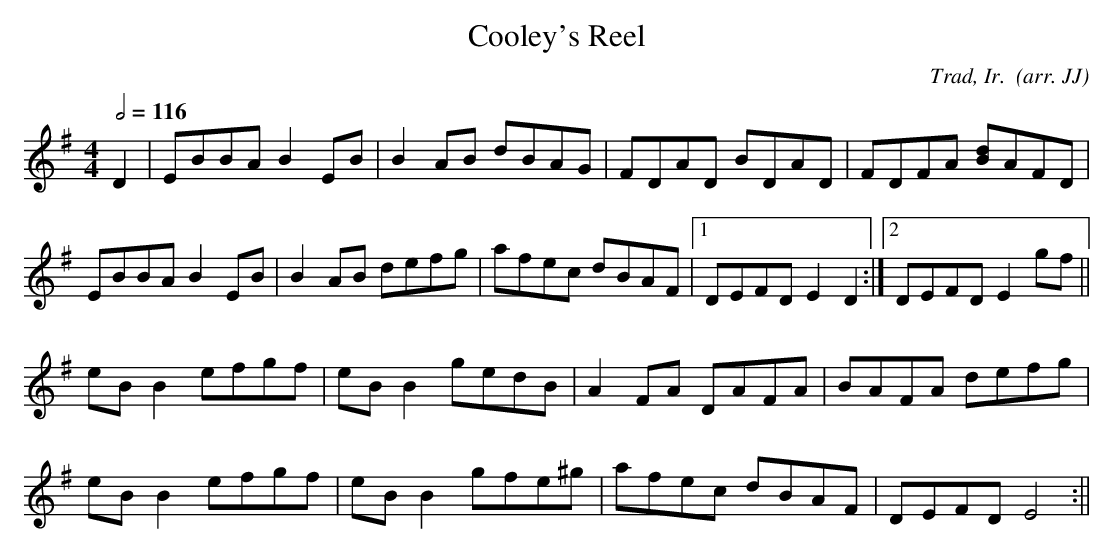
X:1
T:Cooley's Reel
C:Trad, Ir.  (arr. JJ)
M:4/4
L:1/8
Q:1/2=116
K:Em
 D2 | EBBA B2 EB | B2 AB dBAG | FDAD BDAD | FDFA [dB]AFD |
 EBBA B2 EB  |  B2 AB defg | afec dBAF |1 DEFD E2 D2 :|2 DEFD E2 gf ||
 eB B2 efgf | eB B2 gedB | A2 FA DAFA | BAFA defg |
 eB B2 efgf | eB B2 gfe^g | afec dBAF | DEFD E4 :||
